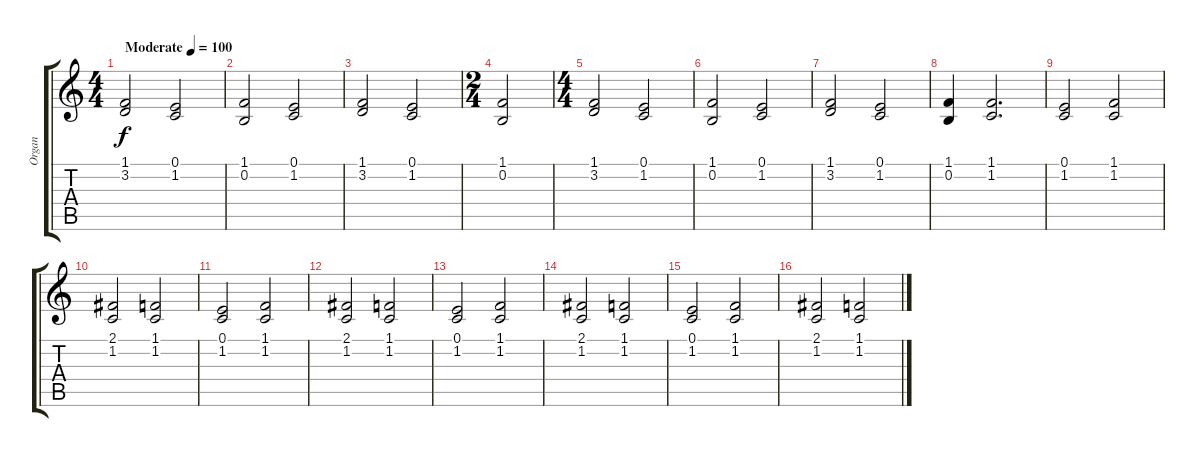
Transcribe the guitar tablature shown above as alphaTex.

\track ("Organ" "Organ") {instrument percussiveorgan}
\staff {score tabs}
\tuning (E4 B3 G3 D3 A2 E2) {hide}
\ts (4 4)
\tempo (100 "Moderate")
\clef g2
\ks c
(1.1 3.2).2{dy f instrument percussiveorgan} (0.1 1.2).2 |
(1.1 0.2).2 (0.1 1.2).2 |
(1.1 3.2).2 (0.1 1.2).2 |
\ts (2 4)
(1.1 0.2).2 |
\ts (4 4)
(1.1 3.2).2 (0.1 1.2).2 |
(1.1 0.2).2 (0.1 1.2).2 |
(1.1 3.2).2 (0.1 1.2).2 |
(1.1 0.2).4 (1.1 1.2).2{d} |
(0.1 1.2).2 (1.1 1.2).2 |
(2.1 1.2).2 (1.1 1.2).2 |
(0.1 1.2).2 (1.1 1.2).2 |
(2.1 1.2).2 (1.1 1.2).2 |
(0.1 1.2).2 (1.1 1.2).2 |
(2.1 1.2).2 (1.1 1.2).2 |
(0.1 1.2).2 (1.1 1.2).2 |
(2.1 1.2).2 (1.1 1.2).2
